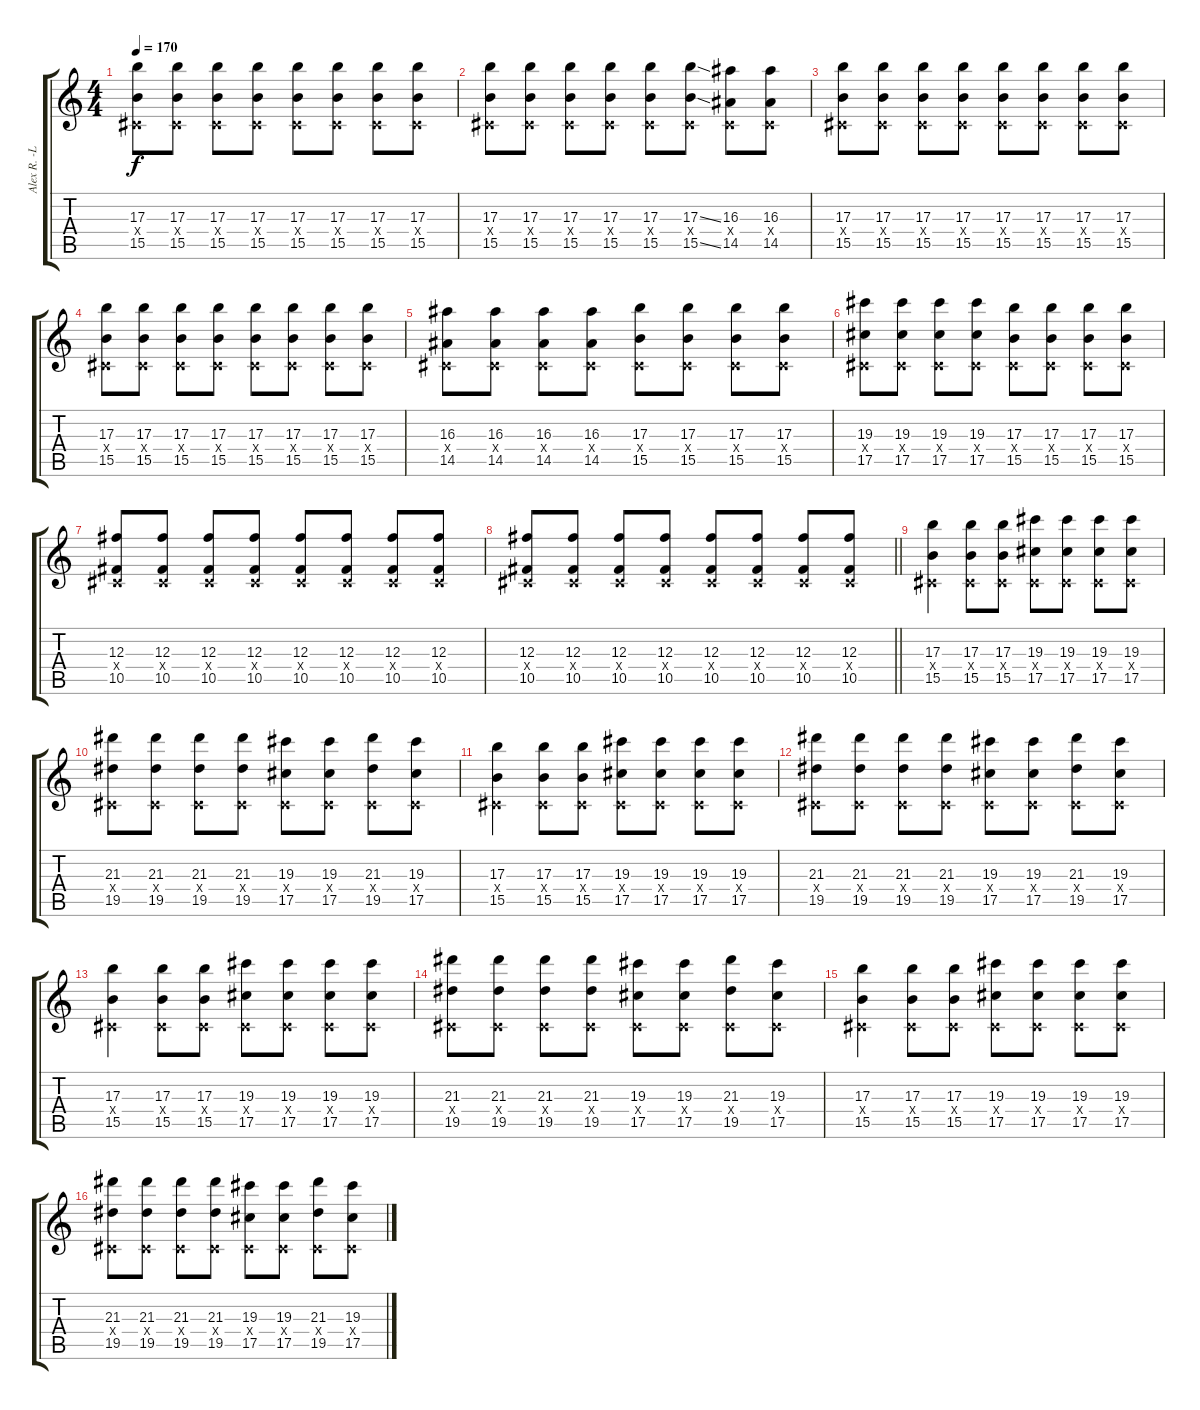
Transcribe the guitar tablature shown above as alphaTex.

\track ("Alex R. -Lead" "Alex R. -L") {instrument distortionguitar}
\staff {score tabs}
\tuning (Eb4 Bb3 Gb3 Db3 Ab2 Eb2) {hide}
\ts (4 4)
\tempo 170
\clef g2
\ks c
(17.3 0.4{x} 15.5).8{dy f} (17.3 0.4{x} 15.5).8 (17.3 0.4{x} 15.5).8 (17.3 0.4{x} 15.5).8 (17.3 0.4{x} 15.5).8 (17.3 0.4{x} 15.5).8 (17.3 0.4{x} 15.5).8 (17.3 0.4{x} 15.5).8 |
(17.3 0.4{x} 15.5).8 (17.3 0.4{x} 15.5).8 (17.3 0.4{x} 15.5).8 (17.3 0.4{x} 15.5).8 (17.3 0.4{x} 15.5).8 (17.3{ss} 0.4{x} 15.5{ss}).8 (16.3 0.4{x} 14.5).8 (16.3 0.4{x} 14.5).8 |
(17.3 0.4{x} 15.5).8 (17.3 0.4{x} 15.5).8 (17.3 0.4{x} 15.5).8 (17.3 0.4{x} 15.5).8 (17.3 0.4{x} 15.5).8 (17.3 0.4{x} 15.5).8 (17.3 0.4{x} 15.5).8 (17.3 0.4{x} 15.5).8 |
(17.3 0.4{x} 15.5).8 (17.3 0.4{x} 15.5).8 (17.3 0.4{x} 15.5).8 (17.3 0.4{x} 15.5).8 (17.3 0.4{x} 15.5).8 (17.3 0.4{x} 15.5).8 (17.3 0.4{x} 15.5).8 (17.3 0.4{x} 15.5).8 |
(16.3 0.4{x} 14.5).8 (16.3 0.4{x} 14.5).8 (16.3 0.4{x} 14.5).8 (16.3 0.4{x} 14.5).8 (17.3 0.4{x} 15.5).8 (17.3 0.4{x} 15.5).8 (17.3 0.4{x} 15.5).8 (17.3 0.4{x} 15.5).8 |
(19.3 0.4{x} 17.5).8 (19.3 0.4{x} 17.5).8 (19.3 0.4{x} 17.5).8 (19.3 0.4{x} 17.5).8 (17.3 0.4{x} 15.5).8 (17.3 0.4{x} 15.5).8 (17.3 0.4{x} 15.5).8 (17.3 0.4{x} 15.5).8 |
(12.3 0.4{x} 10.5).8 (12.3 0.4{x} 10.5).8 (12.3 0.4{x} 10.5).8 (12.3 0.4{x} 10.5).8 (12.3 0.4{x} 10.5).8 (12.3 0.4{x} 10.5).8 (12.3 0.4{x} 10.5).8 (12.3 0.4{x} 10.5).8 |
\barLineRight lightlight
(12.3 0.4{x} 10.5).8 (12.3 0.4{x} 10.5).8 (12.3 0.4{x} 10.5).8 (12.3 0.4{x} 10.5).8 (12.3 0.4{x} 10.5).8 (12.3 0.4{x} 10.5).8 (12.3 0.4{x} 10.5).8 (12.3 0.4{x} 10.5).8 |
(17.3 0.4{x} 15.5).4 (17.3 0.4{x} 15.5).8 (17.3 0.4{x} 15.5).8 (19.3 0.4{x} 17.5).8 (19.3 0.4{x} 17.5).8 (19.3 0.4{x} 17.5).8 (19.3 0.4{x} 17.5).8 |
(21.3 0.4{x} 19.5).8 (21.3 0.4{x} 19.5).8 (21.3 0.4{x} 19.5).8 (21.3 0.4{x} 19.5).8 (19.3 0.4{x} 17.5).8 (19.3 0.4{x} 17.5).8 (21.3 0.4{x} 19.5).8 (19.3 0.4{x} 17.5).8 |
(17.3 0.4{x} 15.5).4 (17.3 0.4{x} 15.5).8 (17.3 0.4{x} 15.5).8 (19.3 0.4{x} 17.5).8 (19.3 0.4{x} 17.5).8 (19.3 0.4{x} 17.5).8 (19.3 0.4{x} 17.5).8 |
(21.3 0.4{x} 19.5).8 (21.3 0.4{x} 19.5).8 (21.3 0.4{x} 19.5).8 (21.3 0.4{x} 19.5).8 (19.3 0.4{x} 17.5).8 (19.3 0.4{x} 17.5).8 (21.3 0.4{x} 19.5).8 (19.3 0.4{x} 17.5).8 |
(17.3 0.4{x} 15.5).4 (17.3 0.4{x} 15.5).8 (17.3 0.4{x} 15.5).8 (19.3 0.4{x} 17.5).8 (19.3 0.4{x} 17.5).8 (19.3 0.4{x} 17.5).8 (19.3 0.4{x} 17.5).8 |
(21.3 0.4{x} 19.5).8 (21.3 0.4{x} 19.5).8 (21.3 0.4{x} 19.5).8 (21.3 0.4{x} 19.5).8 (19.3 0.4{x} 17.5).8 (19.3 0.4{x} 17.5).8 (21.3 0.4{x} 19.5).8 (19.3 0.4{x} 17.5).8 |
(17.3 0.4{x} 15.5).4 (17.3 0.4{x} 15.5).8 (17.3 0.4{x} 15.5).8 (19.3 0.4{x} 17.5).8 (19.3 0.4{x} 17.5).8 (19.3 0.4{x} 17.5).8 (19.3 0.4{x} 17.5).8 |
(21.3 0.4{x} 19.5).8 (21.3 0.4{x} 19.5).8 (21.3 0.4{x} 19.5).8 (21.3 0.4{x} 19.5).8 (19.3 0.4{x} 17.5).8 (19.3 0.4{x} 17.5).8 (21.3 0.4{x} 19.5).8 (19.3 0.4{x} 17.5).8
